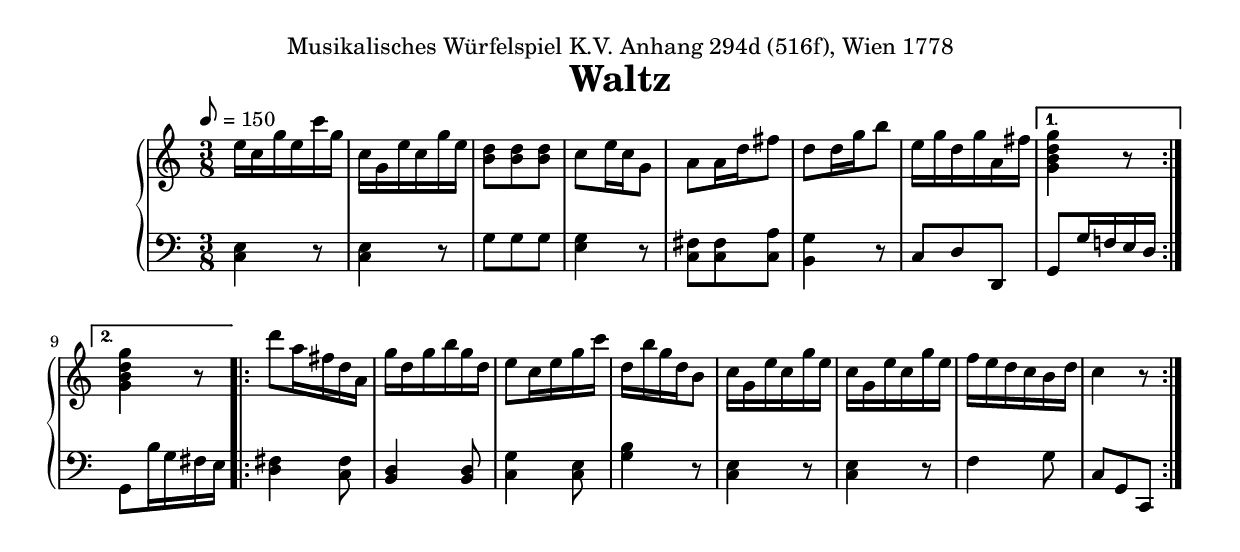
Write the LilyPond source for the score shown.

\version "2.14.2"
\pointAndClickOff

\header {
  dedication = "Musikalisches Würfelspiel K.V. Anhang 294d (516f), Wien 1778"
  title = "Waltz"
}

\paper {
  #(set-paper-size "a4")
  top-margin = 2\cm
}

%DICE: 9, 9, 9, 9, 9, 9, 9, 9, 9, 9, 9, 9, 9, 9, 9, 9
%TABLE DE MUSIQUE: 119, 84, 114, 50, 140, 86, 169, 94, 120, 88, 48, 166, 51, 115, 72, 111
DiceWaltz = {
  \new PianoStaff <<
    \new Staff = "RH acoustic grand" {
      \clef treble
      \time 3/8
      \key c \major
      {\tempo 8=150}
       \repeat volta 2 {
        e''16 c'' g'' e'' c''' g'' |
        c''16 g' e'' c'' g'' e'' |
        <b' d''>8 <b' d''> <b' d''> |
        c''8 e''16 c'' g'8 |
        a'8 a'16 d'' fis''8 |
        d''8 d''16 g'' b''8 |
        e''16 g'' d'' g'' a' fis'' |
      }
      \alternative {
        { <g' b' d'' g''>4 r8 } { <g' b' d'' g''>4 r8 }
      }

      \repeat volta 2 {
        d'''8 a''16 fis'' d'' a' |
        g''16 d'' g'' b'' g'' d'' |
        e''8 c''16 e'' g'' c''' |
        d''16 b'' g'' d'' b'8 |
        c''16 g' e'' c'' g'' e'' |
        c''16 g' e'' c'' g'' e'' |
        f''16 e'' d'' c'' b' d'' |
        c''4 r8 |
      }
    }

    \new Staff = "LH acoustic grand" {
      \clef treble
      \clef bass
      \time 3/8
      \key c \major
      \repeat volta 2 {
        <c e>4 r8 |
        <c e>4 r8 |
        g8 g g |
        <e g>4 r8 |
        <c fis>8 <c fis> <c a> |
        <b, g>4 r8 |
        c8 d d, |
      }
      \alternative {
        { g,8 g16 f! e d } { g,8 b16 g fis e }
      }

      \repeat volta 2 {
        <d fis>4 <c fis>8 |
        <b, d>4 <b, d>8  |
        <c g>4 <c e>8 |
        <g b>4 r8 |
        <c e>4 r8 |
        <c e>4 r8 |
        f4 g8 |
        c8 g, c, |
      }
    }
  >>
}

\score {
  \DiceWaltz
  \layout {#(layout-set-staff-size 18)}
}

\include "articulate.ly"
\score {
  \unfoldRepeats \articulate <<
    \DiceWaltz
  >>
  \midi {}
}

